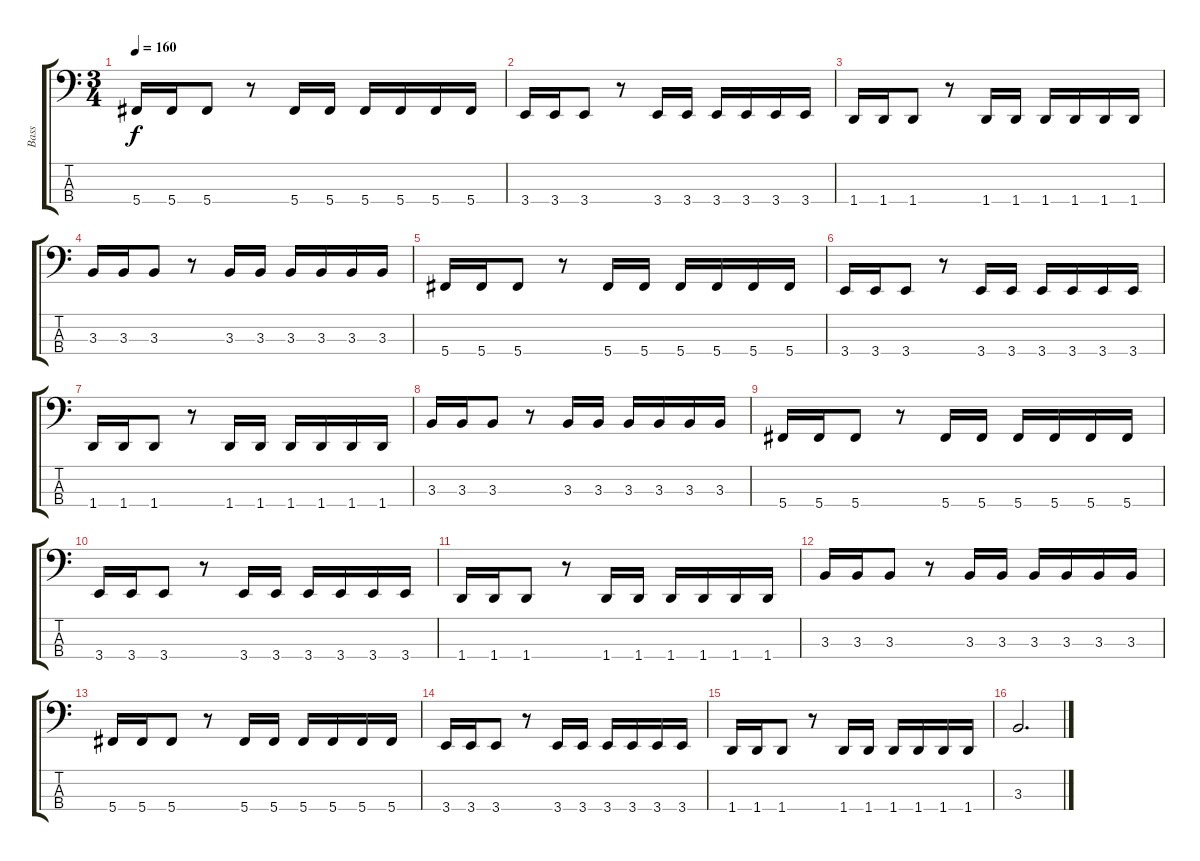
\track ("Bass" "Bass") {instrument electricbasspick}
\staff {score tabs}
\tuning (Gb2 Db2 Ab1 Db1) {hide}
\ts (3 4)
\tempo 160
\clef f4
\ks c
5.4.16{dy f} 5.4.16 5.4.8 r.8 5.4.16 5.4.16 5.4.16 5.4.16 5.4.16 5.4.16 |
3.4.16 3.4.16 3.4.8 r.8 3.4.16 3.4.16 3.4.16 3.4.16 3.4.16 3.4.16 |
1.4.16 1.4.16 1.4.8 r.8 1.4.16 1.4.16 1.4.16 1.4.16 1.4.16 1.4.16 |
3.3.16 3.3.16 3.3.8 r.8 3.3.16 3.3.16 3.3.16 3.3.16 3.3.16 3.3.16 |
5.4.16 5.4.16 5.4.8 r.8 5.4.16 5.4.16 5.4.16 5.4.16 5.4.16 5.4.16 |
3.4.16 3.4.16 3.4.8 r.8 3.4.16 3.4.16 3.4.16 3.4.16 3.4.16 3.4.16 |
1.4.16 1.4.16 1.4.8 r.8 1.4.16 1.4.16 1.4.16 1.4.16 1.4.16 1.4.16 |
3.3.16 3.3.16 3.3.8 r.8 3.3.16 3.3.16 3.3.16 3.3.16 3.3.16 3.3.16 |
5.4.16 5.4.16 5.4.8 r.8 5.4.16 5.4.16 5.4.16 5.4.16 5.4.16 5.4.16 |
3.4.16 3.4.16 3.4.8 r.8 3.4.16 3.4.16 3.4.16 3.4.16 3.4.16 3.4.16 |
1.4.16 1.4.16 1.4.8 r.8 1.4.16 1.4.16 1.4.16 1.4.16 1.4.16 1.4.16 |
3.3.16 3.3.16 3.3.8 r.8 3.3.16 3.3.16 3.3.16 3.3.16 3.3.16 3.3.16 |
5.4.16 5.4.16 5.4.8 r.8 5.4.16 5.4.16 5.4.16 5.4.16 5.4.16 5.4.16 |
3.4.16 3.4.16 3.4.8 r.8 3.4.16 3.4.16 3.4.16 3.4.16 3.4.16 3.4.16 |
1.4.16 1.4.16 1.4.8 r.8 1.4.16 1.4.16 1.4.16 1.4.16 1.4.16 1.4.16 |
3.3.2{d}
